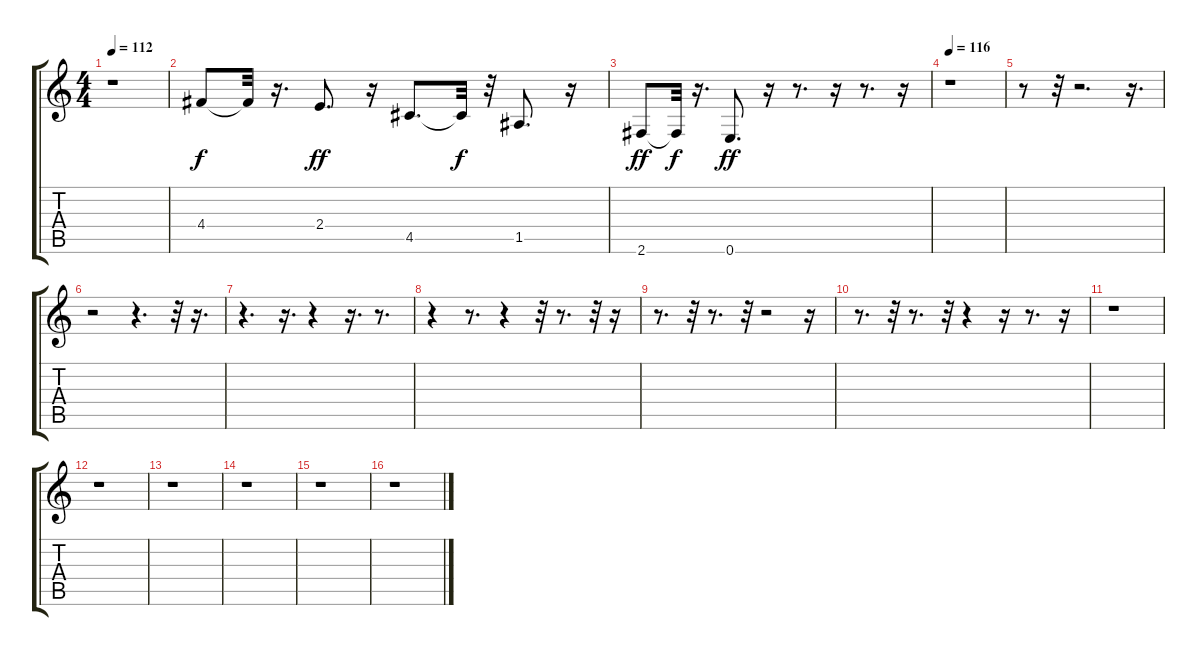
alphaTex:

\track "" {instrument electricbassfinger}
\staff {score tabs}
\tuning (E4 B3 G3 D3 A2 E2) {hide}
\ts (4 4)
\tempo 112
\clef g2
\ks c
r.1{dy f} |
4.4.8 4.4{t}.32 r.16{d} 2.4.8{d dy ff} r.16 4.5.8{d} 4.5{t}.32{dy f} r.32 1.5.8{d} r.16 |
2.6.8{dy ff} 2.6{t}.32{dy f} r.16{d} 0.6.8{d dy ff} r.16 r.8{d} r.16 r.8{d} r.16 |
\tempo 116
r.1 |
r.8 r.32 r.2{d} r.16{d} |
r.2 r.4{d} r.32 r.16{d} |
r.4{d} r.16{d} r.4 r.16{d} r.8{d} |
r.4 r.8{d} r.4 r.32 r.8{d} r.32 r.16 |
r.8{d} r.32 r.8{d} r.32 r.2 r.16 |
r.8{d} r.32 r.8{d} r.32 r.4 r.16 r.8{d} r.16 |
r.1 |
r.1 |
r.1 |
r.1 |
r.1 |
r.1
